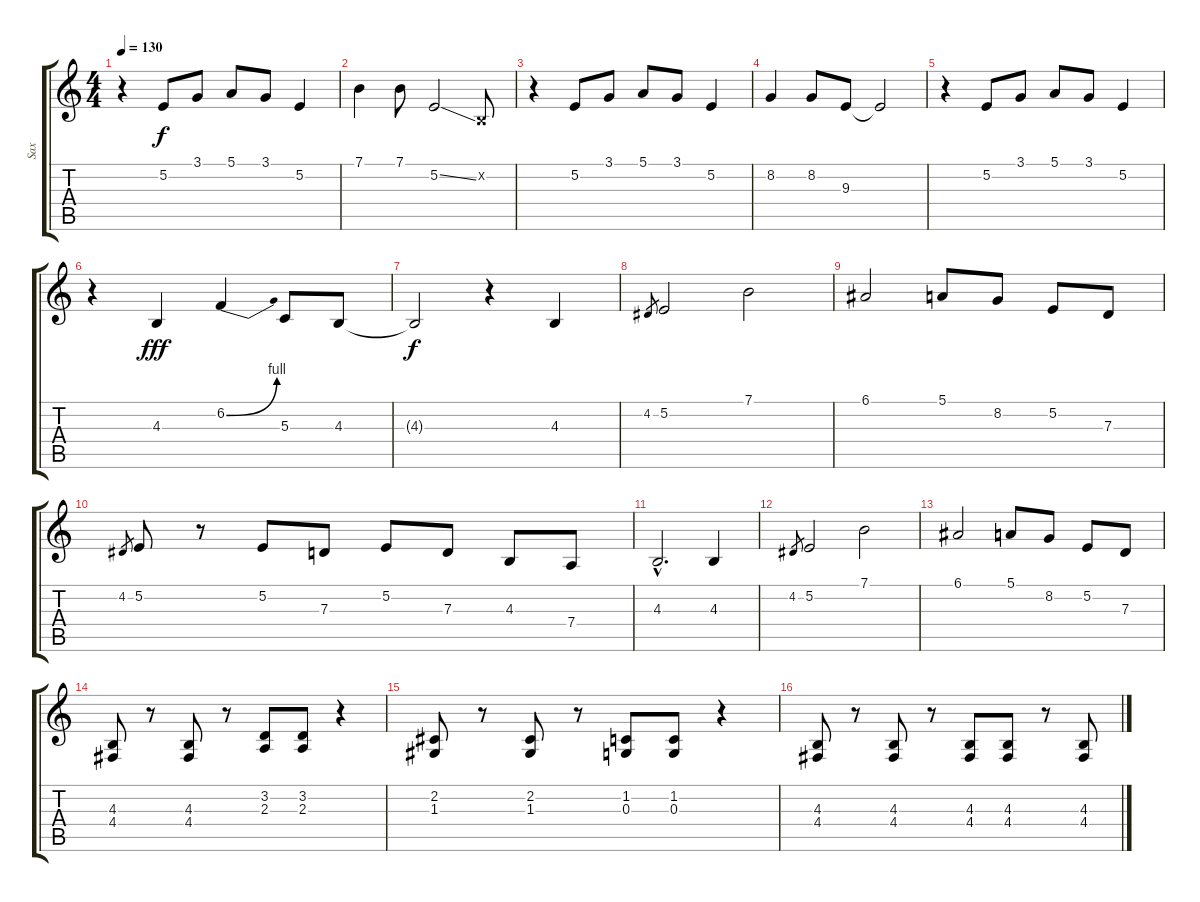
\track ("Sax" "Sax") {instrument tenorsax}
\staff {score tabs}
\tuning (E4 B3 G3 D3 A2 E2) {hide}
\ts (4 4)
\tempo 130
\clef g2
\ks c
r.4{dy f} 5.2.8 3.1.8 5.1.8 3.1.8 5.2.4 |
7.1.4 7.1.8 5.2{ss}.2 0.2{x}.8 |
r.4 5.2.8 3.1.8 5.1.8 3.1.8 5.2.4 |
8.2.4 8.2.8 9.3.8 9.3{t}.2 |
r.4 5.2.8 3.1.8 5.1.8 3.1.8 5.2.4 |
r.4 4.3.4{dy fff} 6.2{be (bend 0 0 60 4)}.4 5.3.8 4.3.8 |
4.3{t}.2{dy f} r.4 4.3.4 |
4.2.8{gr} 5.2.2 7.1.2 |
6.1.2 5.1.8 8.2.8 5.2.8 7.3.8 |
4.2.8{gr} 5.2.8 r.8 5.2.8 7.3.8 5.2.8 7.3.8 4.3.8 7.4.8 |
4.3{hac}.2{d} 4.3.4 |
4.2.8{gr} 5.2.2 7.1.2 |
6.1.2 5.1.8 8.2.8 5.2.8 7.3.8 |
(4.3 4.4).8 r.8 (4.3 4.4).8 r.8 (3.2 2.3).8 (3.2 2.3).8 r.4 |
(2.2 1.3).8 r.8 (2.2 1.3).8 r.8 (1.2 0.3).8 (1.2 0.3).8 r.4 |
(4.3 4.4).8 r.8 (4.3 4.4).8 r.8 (4.3 4.4).8 (4.3 4.4).8 r.8 (4.3 4.4).8
